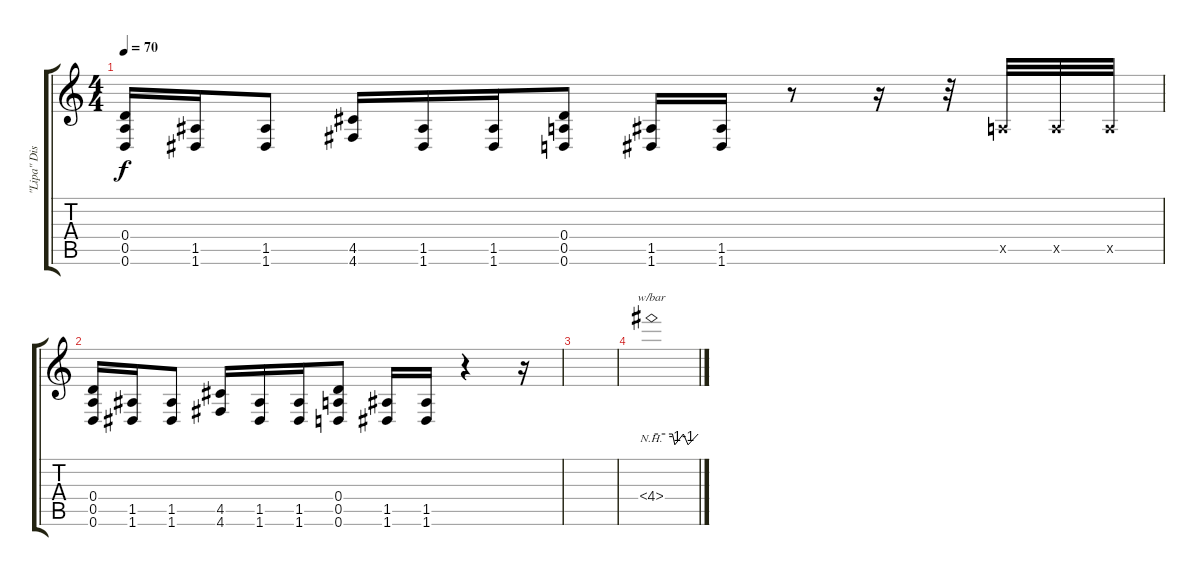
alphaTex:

\track ("\"Lipa\" Dist" "\"Lipa\" Dis") {instrument distortionguitar}
\staff {score tabs}
\tuning (E4 B3 G3 D3 A2 D2) {hide}
\ts (4 4)
\tempo 70
\clef g2
\ks c
(0.4 0.5 0.6).16{dy f} (1.5 1.6).16 (1.5 1.6).8 (4.5 4.6).16 (1.5 1.6).16 (1.5 1.6).16 (0.4 0.5 0.6).8 (1.5 1.6).16 (1.5 1.6).16 r.8 r.16 r.32 0.5{x}.32 0.5{x}.32 0.5{x}.32 |
(0.4 0.5 0.6).16 (1.5 1.6).16 (1.5 1.6).8 (4.5 4.6).16 (1.5 1.6).16 (1.5 1.6).16 (0.4 0.5 0.6).8 (1.5 1.6).16 (1.5 1.6).16 r.4 r.16 |
|
4.4{nh}.1{tbe (custom default 0 0 27 0 30 -4 41 0 47 -4 60 0)}
